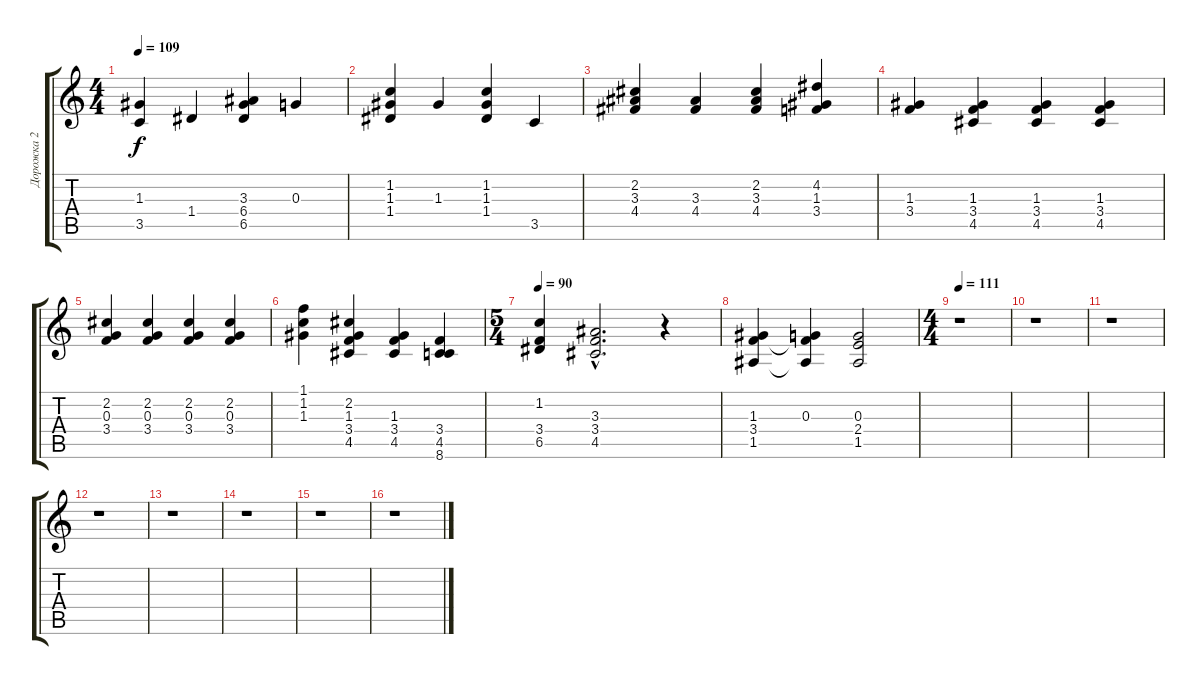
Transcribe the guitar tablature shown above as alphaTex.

\track ("Дорожка 2" "Дорожка 2") {instrument acousticguitarnylon}
\staff {score tabs}
\tuning (E4 B3 G3 D3 A2 E2) {hide}
\ts (4 4)
\tempo 109
\clef g2
\ks c
(1.3 3.5).4{dy f} 1.4.4 (3.3 6.4 6.5).4 0.3.4 |
(1.2 1.3 1.4).4 1.3.4 (1.2 1.3 1.4).4 3.5.4 |
(2.2 3.3 4.4).4 (3.3 4.4).4 (2.2 3.3 4.4).4 (4.2 1.3 3.4).4 |
(1.3 3.4).4 (1.3 3.4 4.5).4 (1.3 3.4 4.5).4 (1.3 3.4 4.5).4 |
(2.2 0.3 3.4).4 (2.2 0.3 3.4).4 (2.2 0.3 3.4).4 (2.2 0.3 3.4).4 |
(1.1 1.2 1.3).4 (2.2 1.3 3.4 4.5).4 (1.3 3.4 4.5).4 (3.4 4.5 8.6).4 |
\ts (5 4)
\tempo 90
(1.2 3.4 6.5).4 (3.3{hac} 3.4{hac} 4.5{hac}).2{d} r.4 |
(1.3 3.4 1.5).4 (0.3 3.4{t} 1.5{t}).4 (0.3 2.4 1.5).2 |
\ts (4 4)
\tempo 111
r.1 |
r.1 |
r.1 |
r.1 |
r.1 |
r.1 |
r.1 |
r.1
